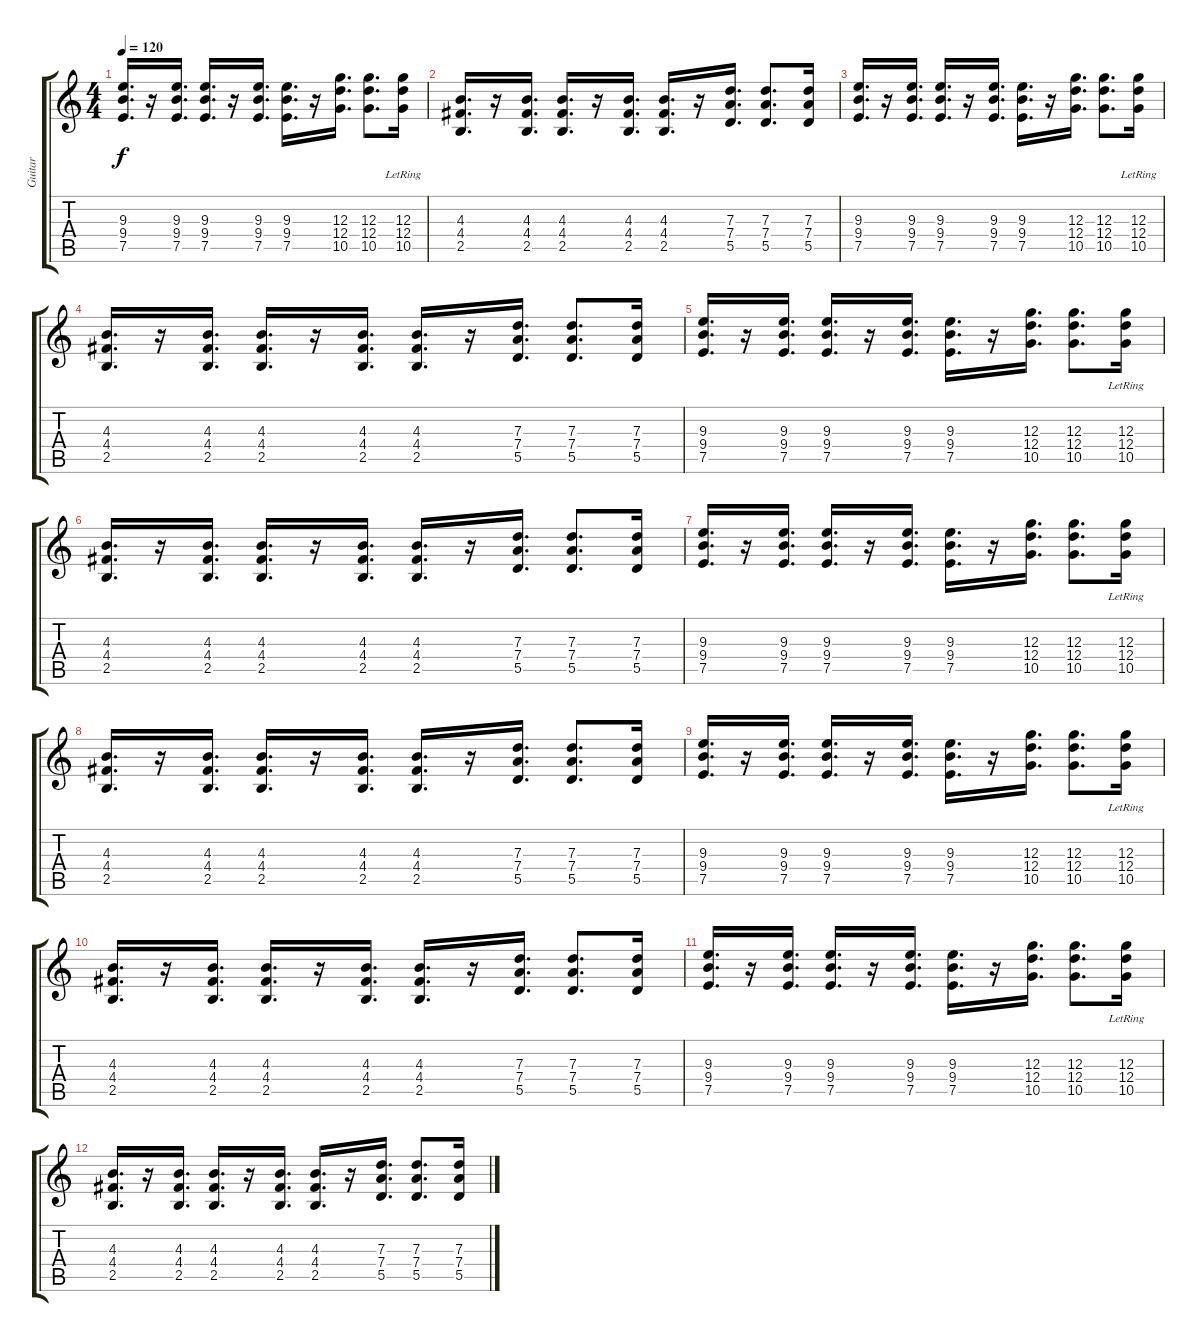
\track ("Guitar" "Guitar") {instrument distortionguitar}
\staff {score tabs}
\tuning (E4 B3 G3 D3 A2 E2) {hide}
\ts (4 4)
\tempo 120
\clef g2
\ks c
(9.3 9.4 7.5).16{d dy f} r.16 (9.3 9.4 7.5).16{d} (9.3 9.4 7.5).16{d} r.16 (9.3 9.4 7.5).16{d} (9.3 9.4 7.5).16{d} r.16 (12.3 12.4 10.5).16{d} (12.3 12.4 10.5).8{d} (12.3{lr} 12.4{lr} 10.5{lr}).16 |
(4.3 4.4 2.5).16{d} r.16 (4.3 4.4 2.5).16{d} (4.3 4.4 2.5).16{d} r.16 (4.3 4.4 2.5).16{d} (4.3 4.4 2.5).16{d} r.16 (7.3 7.4 5.5).16{d} (7.3 7.4 5.5).8{d} (7.3 7.4 5.5).16 |
(9.3 9.4 7.5).16{d} r.16 (9.3 9.4 7.5).16{d} (9.3 9.4 7.5).16{d} r.16 (9.3 9.4 7.5).16{d} (9.3 9.4 7.5).16{d} r.16 (12.3 12.4 10.5).16{d} (12.3 12.4 10.5).8{d} (12.3{lr} 12.4{lr} 10.5{lr}).16 |
(4.3 4.4 2.5).16{d} r.16 (4.3 4.4 2.5).16{d} (4.3 4.4 2.5).16{d} r.16 (4.3 4.4 2.5).16{d} (4.3 4.4 2.5).16{d} r.16 (7.3 7.4 5.5).16{d} (7.3 7.4 5.5).8{d} (7.3 7.4 5.5).16 |
(9.3 9.4 7.5).16{d} r.16 (9.3 9.4 7.5).16{d} (9.3 9.4 7.5).16{d} r.16 (9.3 9.4 7.5).16{d} (9.3 9.4 7.5).16{d} r.16 (12.3 12.4 10.5).16{d} (12.3 12.4 10.5).8{d} (12.3{lr} 12.4{lr} 10.5{lr}).16 |
(4.3 4.4 2.5).16{d} r.16 (4.3 4.4 2.5).16{d} (4.3 4.4 2.5).16{d} r.16 (4.3 4.4 2.5).16{d} (4.3 4.4 2.5).16{d} r.16 (7.3 7.4 5.5).16{d} (7.3 7.4 5.5).8{d} (7.3 7.4 5.5).16 |
(9.3 9.4 7.5).16{d} r.16 (9.3 9.4 7.5).16{d} (9.3 9.4 7.5).16{d} r.16 (9.3 9.4 7.5).16{d} (9.3 9.4 7.5).16{d} r.16 (12.3 12.4 10.5).16{d} (12.3 12.4 10.5).8{d} (12.3{lr} 12.4{lr} 10.5{lr}).16 |
(4.3 4.4 2.5).16{d} r.16 (4.3 4.4 2.5).16{d} (4.3 4.4 2.5).16{d} r.16 (4.3 4.4 2.5).16{d} (4.3 4.4 2.5).16{d} r.16 (7.3 7.4 5.5).16{d} (7.3 7.4 5.5).8{d} (7.3 7.4 5.5).16 |
(9.3 9.4 7.5).16{d} r.16 (9.3 9.4 7.5).16{d} (9.3 9.4 7.5).16{d} r.16 (9.3 9.4 7.5).16{d} (9.3 9.4 7.5).16{d} r.16 (12.3 12.4 10.5).16{d} (12.3 12.4 10.5).8{d} (12.3{lr} 12.4{lr} 10.5{lr}).16 |
(4.3 4.4 2.5).16{d} r.16 (4.3 4.4 2.5).16{d} (4.3 4.4 2.5).16{d} r.16 (4.3 4.4 2.5).16{d} (4.3 4.4 2.5).16{d} r.16 (7.3 7.4 5.5).16{d} (7.3 7.4 5.5).8{d} (7.3 7.4 5.5).16 |
(9.3 9.4 7.5).16{d} r.16 (9.3 9.4 7.5).16{d} (9.3 9.4 7.5).16{d} r.16 (9.3 9.4 7.5).16{d} (9.3 9.4 7.5).16{d} r.16 (12.3 12.4 10.5).16{d} (12.3 12.4 10.5).8{d} (12.3{lr} 12.4{lr} 10.5{lr}).16 |
(4.3 4.4 2.5).16{d} r.16 (4.3 4.4 2.5).16{d} (4.3 4.4 2.5).16{d} r.16 (4.3 4.4 2.5).16{d} (4.3 4.4 2.5).16{d} r.16 (7.3 7.4 5.5).16{d} (7.3 7.4 5.5).8{d} (7.3 7.4 5.5).16
